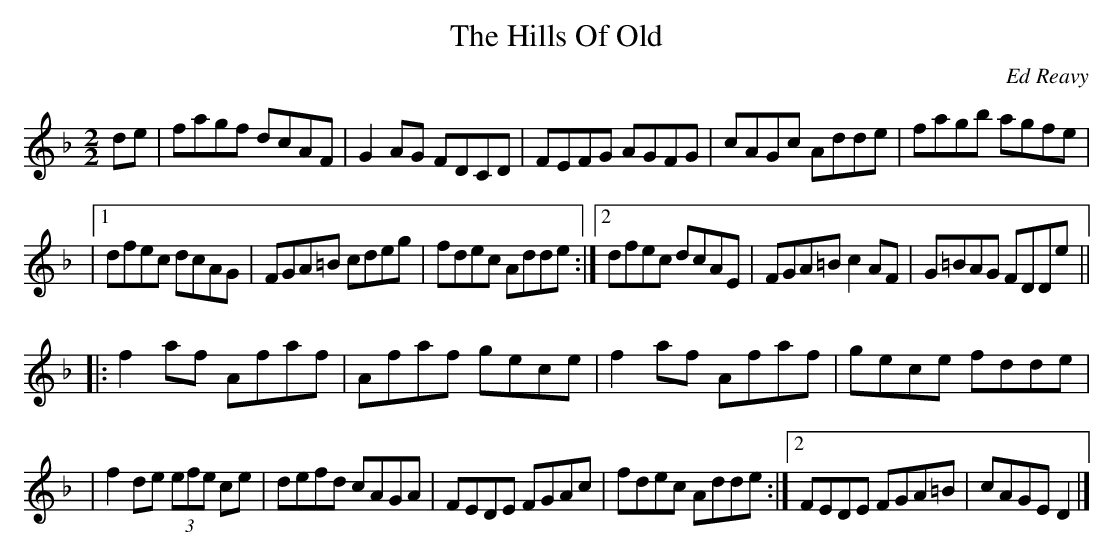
X:1
T:The Hills Of Old
C:Ed Reavy
M:2/2
L:1/8
K:F
de \
| fagf dcAF | G2 AG FDCD | FEFG AGFG | cAGc Adde | fagb agfe |
|1 dfec dcAG | FGA=B cdeg | fdec Adde :|2 dfec dcAE | FGA=B c2 AF | G=BAG FDDe ||
|: f2 af Afaf | Afaf gece | f2 af Afaf | gece fdde |
| f2 de (3efe ce | defd cAGA | FEDE FGAc | fdec Adde :|2 FEDE FGA=B | cAGE D2 |]
